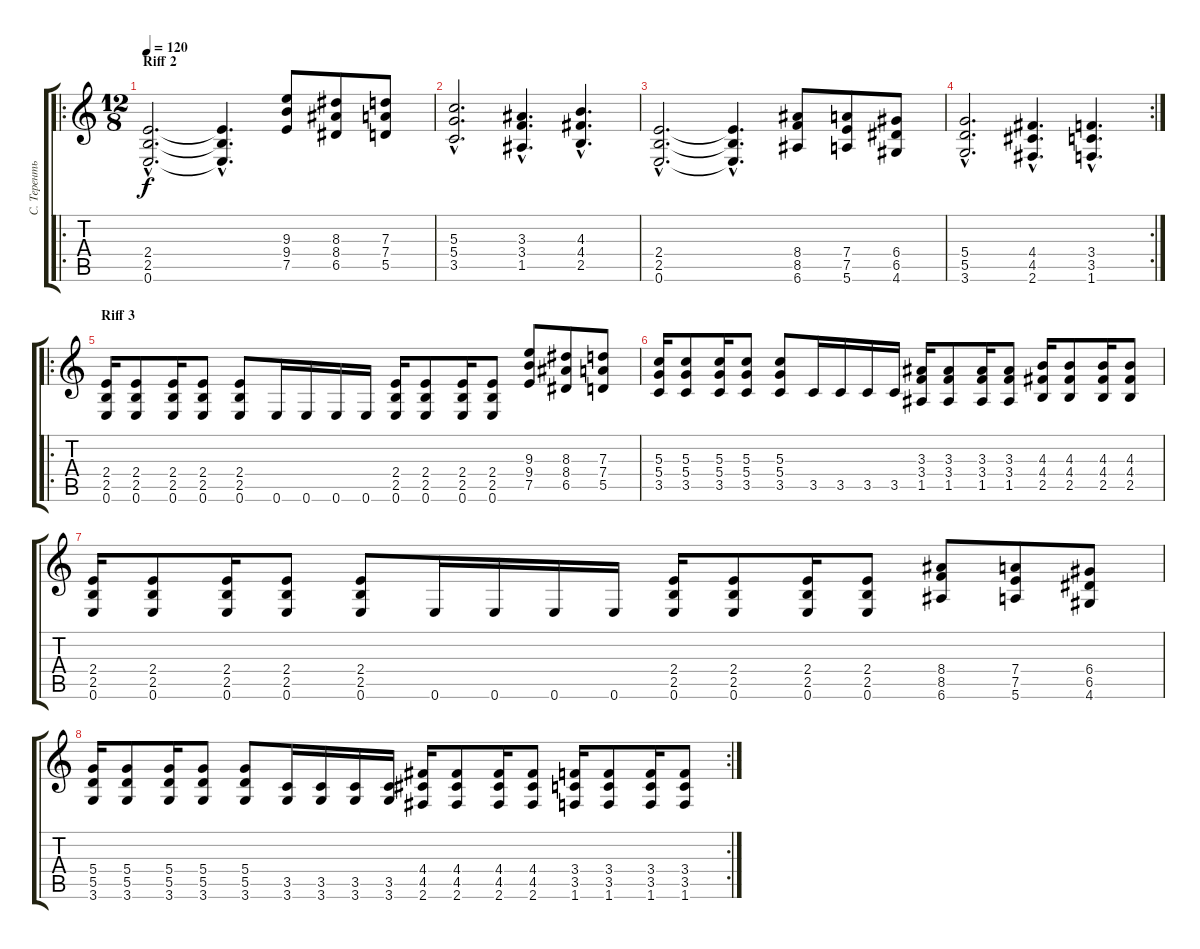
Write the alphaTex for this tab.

\track ("С. Терентьев" "С. Теренть") {instrument distortionguitar}
\staff {score tabs}
\tuning (E4 B3 G3 D3 A2 E2) {hide}
\ro
\ts (12 8)
\section ("" "Riff 2")
\tempo 120
\clef g2
\ks c
(2.4{hac} 2.5{hac} 0.6{hac}).2{d dy f} (2.4{hac t} 2.5{hac t} 0.6{hac t}).4{d} (9.3 9.4 7.5).8 (8.3 8.4 6.5).8 (7.3 7.4 5.5).8 |
(5.3{hac} 5.4{hac} 3.5{hac}).2{d} (3.3{hac} 3.4{hac} 1.5{hac}).4{d} (4.3{hac} 4.4{hac} 2.5{hac}).4{d} |
(2.4{hac} 2.5{hac} 0.6{hac}).2{d} (2.4{hac t} 2.5{hac t} 0.6{hac t}).4{d} (8.4 8.5 6.6).8 (7.4 7.5 5.6).8 (6.4 6.5 4.6).8 |
\rc 2
(5.4{hac} 5.5{hac} 3.6{hac}).2{d} (4.4{hac} 4.5{hac} 2.6{hac}).4{d} (3.4{hac} 3.5{hac} 1.6{hac}).4{d} |
\ro
\section ("" "Riff 3")
(2.4 2.5 0.6).16 (2.4 2.5 0.6).8 (2.4 2.5 0.6).16 (2.4 2.5 0.6).8 (2.4 2.5 0.6).8 0.6.16 0.6.16 0.6.16 0.6.16 (2.4 2.5 0.6).16 (2.4 2.5 0.6).8 (2.4 2.5 0.6).16 (2.4 2.5 0.6).8 (9.3 9.4 7.5).8 (8.3 8.4 6.5).8 (7.3 7.4 5.5).8 |
(5.3 5.4 3.5).16 (5.3 5.4 3.5).8 (5.3 5.4 3.5).16 (5.3 5.4 3.5).8 (5.3 5.4 3.5).8 3.5.16 3.5.16 3.5.16 3.5.16 (3.3 3.4 1.5).16 (3.3 3.4 1.5).8 (3.3 3.4 1.5).16 (3.3 3.4 1.5).8 (4.3 4.4 2.5).16 (4.3 4.4 2.5).8 (4.3 4.4 2.5).16 (4.3 4.4 2.5).8 |
(2.4 2.5 0.6).16 (2.4 2.5 0.6).8 (2.4 2.5 0.6).16 (2.4 2.5 0.6).8 (2.4 2.5 0.6).8 0.6.16 0.6.16 0.6.16 0.6.16 (2.4 2.5 0.6).16 (2.4 2.5 0.6).8 (2.4 2.5 0.6).16 (2.4 2.5 0.6).8 (8.4 8.5 6.6).8 (7.4 7.5 5.6).8 (6.4 6.5 4.6).8 |
\rc 2
(5.4 5.5 3.6).16 (5.4 5.5 3.6).8 (5.4 5.5 3.6).16 (5.4 5.5 3.6).8 (5.4 5.5 3.6).8 (3.5 3.6).16 (3.5 3.6).16 (3.5 3.6).16 (3.5 3.6).16 (4.4 4.5 2.6).16 (4.4 4.5 2.6).8 (4.4 4.5 2.6).16 (4.4 4.5 2.6).8 (3.4 3.5 1.6).16 (3.4 3.5 1.6).8 (3.4 3.5 1.6).16 (3.4 3.5 1.6).8
